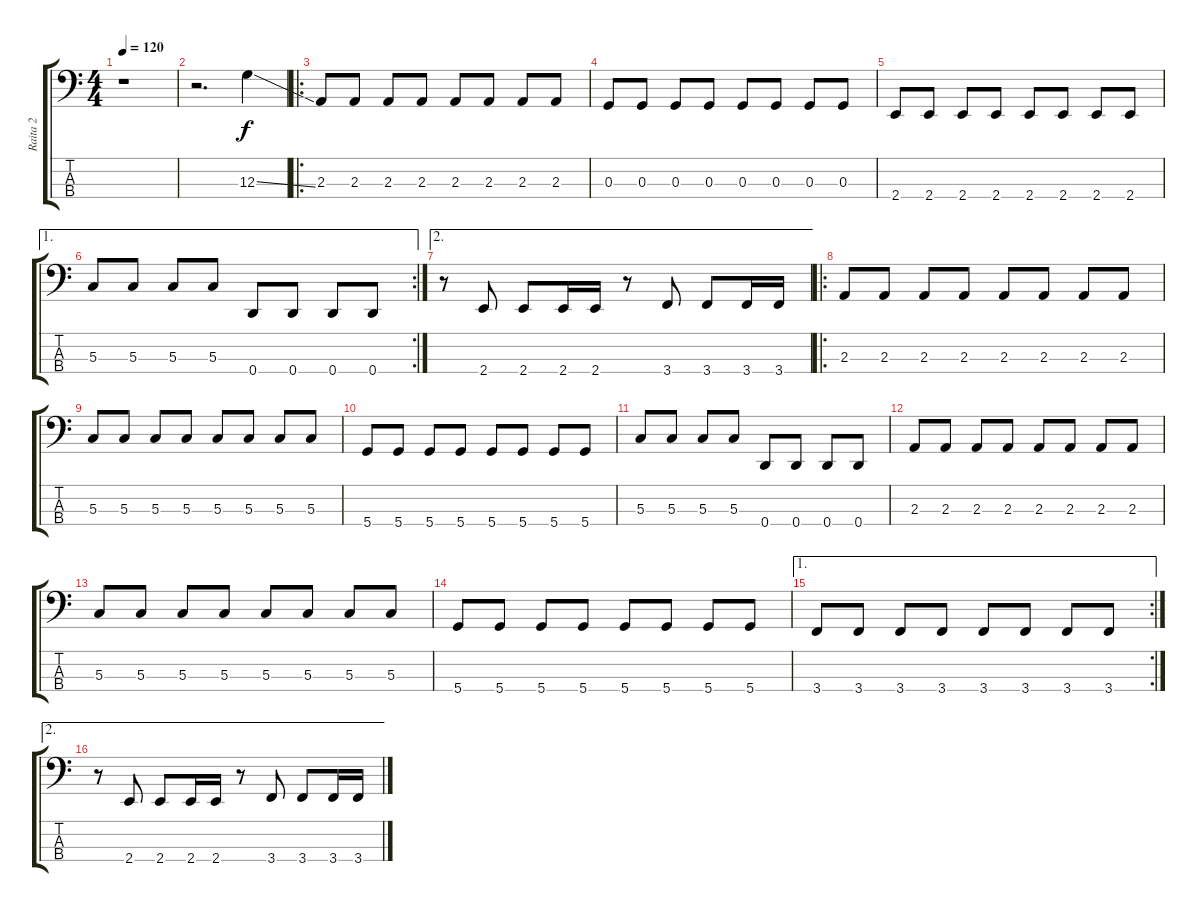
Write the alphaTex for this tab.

\track ("Raita 2" "Raita 2") {instrument electricbassfinger}
\staff {score tabs}
\tuning (F2 C2 G1 D1) {hide}
\ts (4 4)
\tempo 120
\clef f4
\ks c
r.1{dy f instrument electricbassfinger} |
r.2{d} 12.3{ss}.4 |
\ro
2.3.8 2.3.8 2.3.8 2.3.8 2.3.8 2.3.8 2.3.8 2.3.8 |
0.3.8 0.3.8 0.3.8 0.3.8 0.3.8 0.3.8 0.3.8 0.3.8 |
2.4.8 2.4.8 2.4.8 2.4.8 2.4.8 2.4.8 2.4.8 2.4.8 |
\ae 1
\rc 2
5.3.8 5.3.8 5.3.8 5.3.8 0.4.8 0.4.8 0.4.8 0.4.8 |
\ae 2
r.8 2.4.8 2.4.8 2.4.16 2.4.16 r.8 3.4.8 3.4.8 3.4.16 3.4.16 |
\ro
2.3.8 2.3.8 2.3.8 2.3.8 2.3.8 2.3.8 2.3.8 2.3.8 |
5.3.8 5.3.8 5.3.8 5.3.8 5.3.8 5.3.8 5.3.8 5.3.8 |
5.4.8 5.4.8 5.4.8 5.4.8 5.4.8 5.4.8 5.4.8 5.4.8 |
5.3.8 5.3.8 5.3.8 5.3.8 0.4.8 0.4.8 0.4.8 0.4.8 |
2.3.8 2.3.8 2.3.8 2.3.8 2.3.8 2.3.8 2.3.8 2.3.8 |
5.3.8 5.3.8 5.3.8 5.3.8 5.3.8 5.3.8 5.3.8 5.3.8 |
5.4.8 5.4.8 5.4.8 5.4.8 5.4.8 5.4.8 5.4.8 5.4.8 |
\ae 1
\rc 2
3.4.8 3.4.8 3.4.8 3.4.8 3.4.8 3.4.8 3.4.8 3.4.8 |
\ae 2
r.8 2.4.8 2.4.8 2.4.16 2.4.16 r.8 3.4.8 3.4.8 3.4.16 3.4.16
